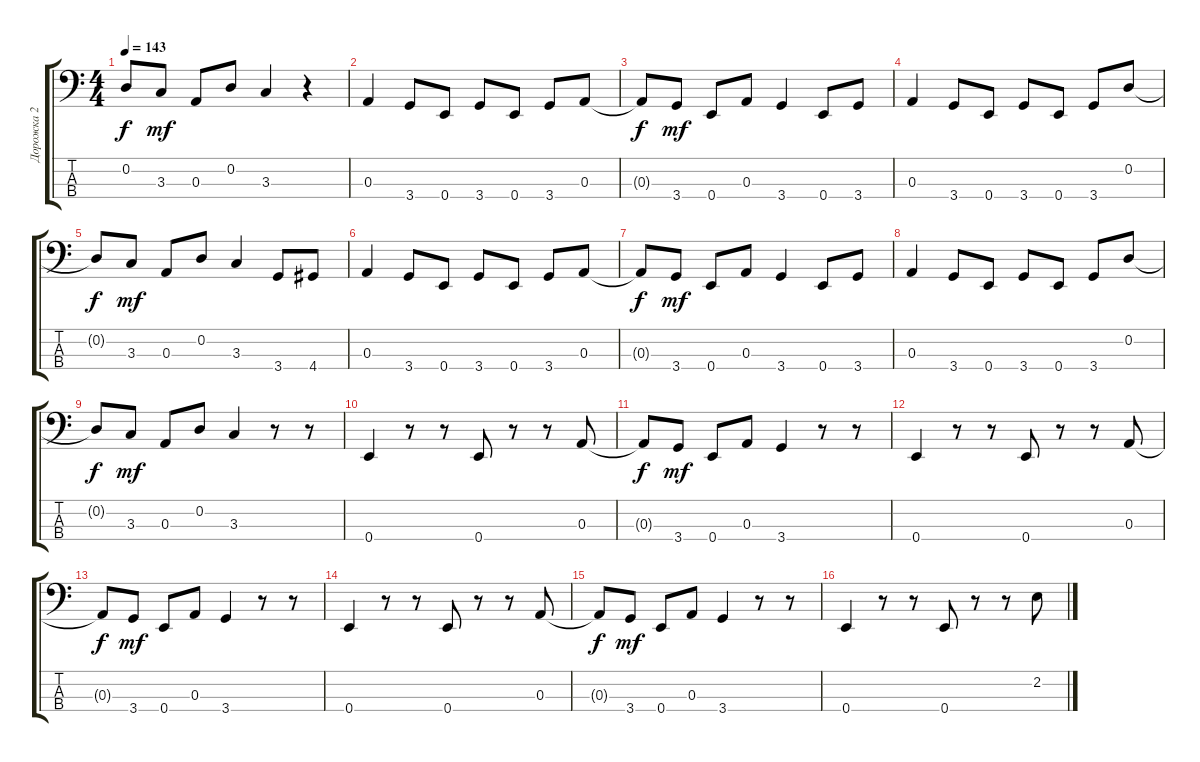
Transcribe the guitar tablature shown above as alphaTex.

\track ("Дорожка 2" "Дорожка 2") {instrument electricbasspick}
\staff {score tabs}
\tuning (G2 D2 A1 E1) {hide}
\ts (4 4)
\tempo 143
\clef f4
\ks c
0.2{t}.8{dy f} 3.3.8{dy mf} 0.3.8 0.2.8 3.3.4 r.4 |
0.3.4 3.4.8 0.4.8 3.4.8 0.4.8 3.4.8 0.3.8 |
0.3{t}.8{dy f} 3.4.8{dy mf} 0.4.8 0.3.8 3.4.4 0.4.8 3.4.8 |
0.3.4 3.4.8 0.4.8 3.4.8 0.4.8 3.4.8 0.2.8 |
0.2{t}.8{dy f} 3.3.8{dy mf} 0.3.8 0.2.8 3.3.4 3.4.8 4.4.8 |
0.3.4 3.4.8 0.4.8 3.4.8 0.4.8 3.4.8 0.3.8 |
0.3{t}.8{dy f} 3.4.8{dy mf} 0.4.8 0.3.8 3.4.4 0.4.8 3.4.8 |
0.3.4 3.4.8 0.4.8 3.4.8 0.4.8 3.4.8 0.2.8 |
0.2{t}.8{dy f} 3.3.8{dy mf} 0.3.8 0.2.8 3.3.4 r.8 r.8 |
0.4.4 r.8 r.8 0.4.8 r.8 r.8 0.3.8 |
0.3{t}.8{dy f} 3.4.8{dy mf} 0.4.8 0.3.8 3.4.4 r.8 r.8 |
0.4.4 r.8 r.8 0.4.8 r.8 r.8 0.3.8 |
0.3{t}.8{dy f} 3.4.8{dy mf} 0.4.8 0.3.8 3.4.4 r.8 r.8 |
0.4.4 r.8 r.8 0.4.8 r.8 r.8 0.3.8 |
0.3{t}.8{dy f} 3.4.8{dy mf} 0.4.8 0.3.8 3.4.4 r.8 r.8 |
0.4.4 r.8 r.8 0.4.8 r.8 r.8 2.2.8
